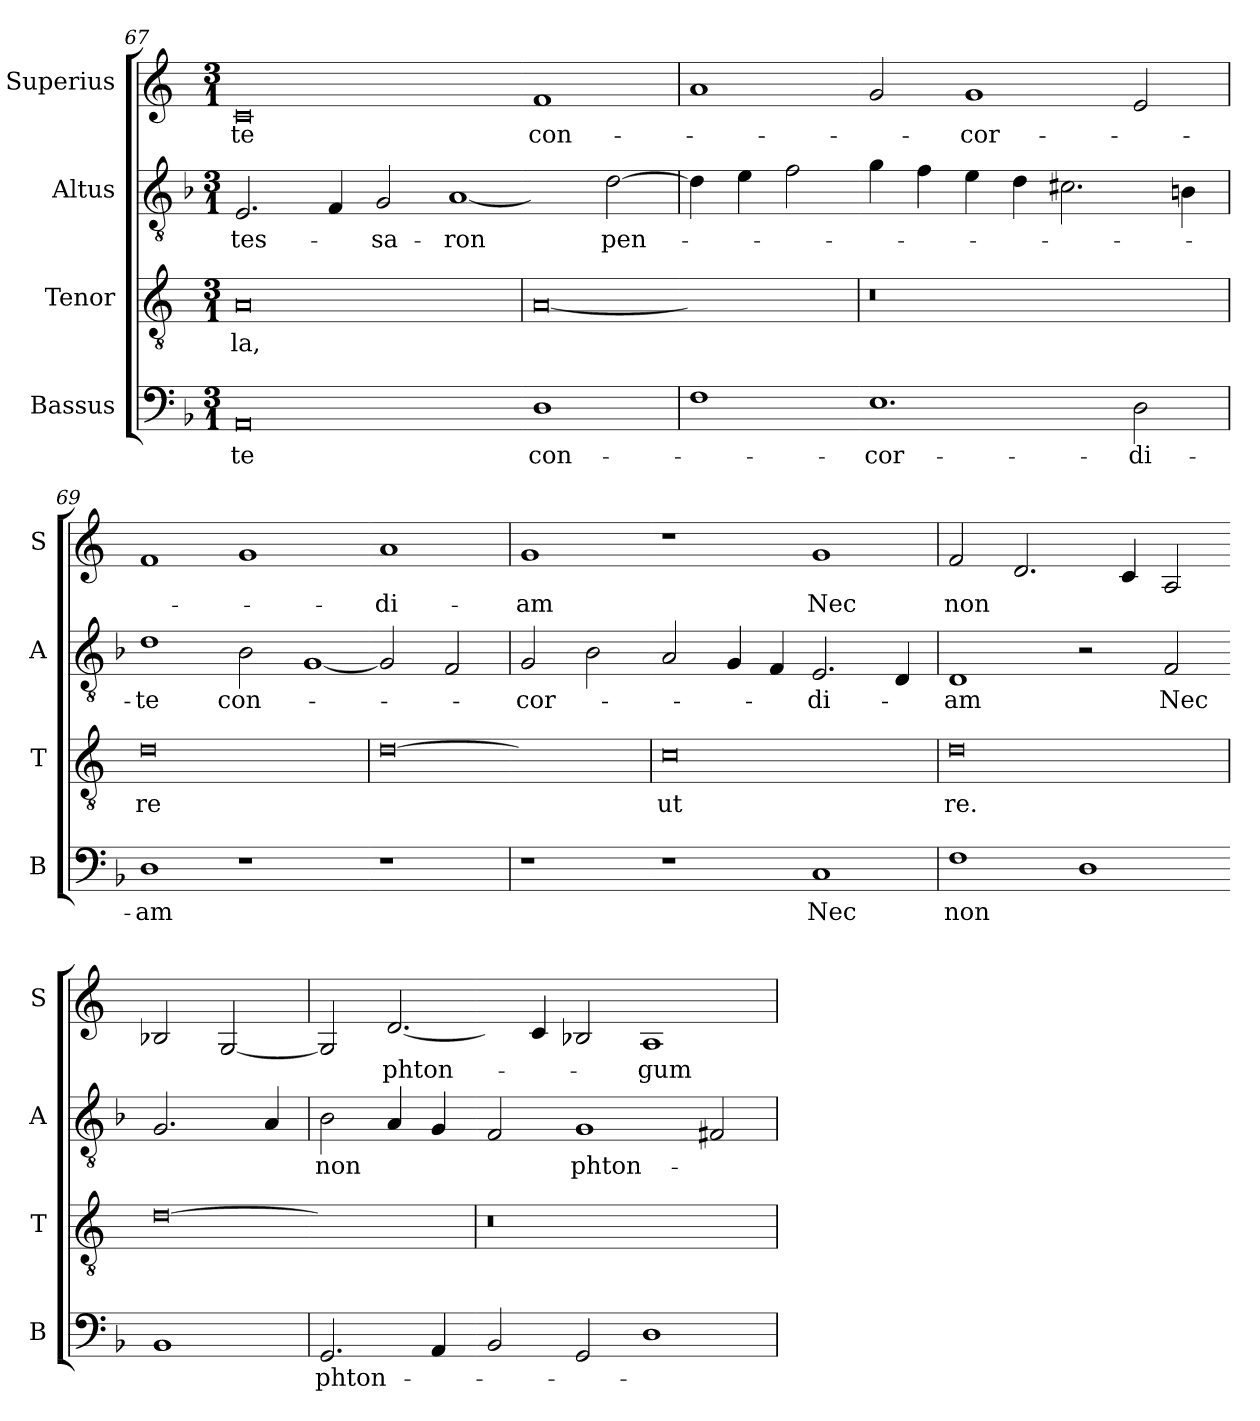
**kern	**text	**kern	**text	**kern	**text	**kern	**text
*part4	*part4	*part3	*part3	*part2	*part2	*part1	*part1
*staff4	*staff4	*staff3	*staff3	*staff2	*staff2	*staff1	*staff1
*I"Bassus	*	*I"Tenor	*	*I"Altus	*	*I"Superius	*
*I'B	*	*I'T	*	*I'A	*	*I'S	*
*clefF4	*	*clefGv2	*	*clefGv2	*	*clefG2	*
*k[b-]	*	*k[]	*	*k[b-]	*	*k[]	*
*M3/1	*	*M3/1	*	*M3/1	*	*M3/1	*
=67	=67	=67	=67	=67	=67	=67	=67
0AA	-te	[y0A	la,	2.E/	tes-	0c	-te
.	.	.	.	4F/	.	.	.
.	.	.	.	2G/	-sa-	.	.
!	!	!	!	!LO:N:vis=1	!	!	!
.	.	.	.	[2A/	-ron	.	.
=-	=-	=	=-	=-	=-	=-	=-
!	!	!LO:N:vis=0	!	!	!	!	!
1D	con-	1A_	.	2A/yy]	.	1f	con-
.	.	.	.	[2d\	pen-	.	.
=68	=68	=68-	=68	=68	=68	=68	=68
1F	.	1Ayy]	.	4d\]	.	1a	.
.	.	.	.	4e\	.	.	.
.	.	.	.	2f\	.	.	.
=-	=-	=	=-	=-	=-	=-	=-
1.E	-cor-	0r	.	4g\	.	2g/	.
.	.	.	.	4f\	.	.	.
.	.	.	.	4e\	.	1g	-cor-
.	.	.	.	4d\	.	.	.
.	.	.	.	2.c#X\	.	.	.
2D\	-di-	.	.	.	.	2e/	.
.	.	.	.	4Bn\	.	.	.
=69	=69	=69	=69	=69	=69	=69	=69
1D	-am	[y0d	re	1d	-te	1f	.
1r	.	.	.	2B-\	con-	1g	.
!	!	!	!	!LO:N:vis=1	!	!	!
.	.	.	.	[2G/	.	.	.
=-	=-	=	=-	=-	=-	=-	=-
!	!	!LO:N:vis=0	!	!	!	!	!
1r	.	1d_	.	2G/]	.	1a	-di-
.	.	.	.	2F/	.	.	.
=70	=70	=70-	=70	=70	=70	=70	=70
1r	.	1dyy]	.	2G/	-cor-	1g	-am
.	.	.	.	2B-\	.	.	.
=-	=-	=	=-	=-	=-	=-	=-
1r	.	0c	ut	2A/	.	1r	.
.	.	.	.	4G/	.	.	.
.	.	.	.	4F/	.	.	.
1C	Nec	.	.	2.E/	-di-	1g	Nec
.	.	.	.	4D/	.	.	.
=71	=71	=71	=71	=71	=71	=71	=71
1F	non	[y0d	re.	1D	-am	2f/	non
.	.	.	.	.	.	2.d/	.
1D	.	.	.	2r	.	.	.
.	.	.	.	.	.	4c/	.
.	.	.	.	2F/	Nec	2A/	.
=-	=-	=	=-	=-	=-	=-	=-
!	!	!LO:N:vis=0	!	!	!	!	!
1BB-	.	1d_	.	2.G/	.	2B-X/	.
.	.	.	.	.	.	[2G/	.
.	.	.	.	4A/	.	.	.
=72	=72	=72-	=72	=72	=72	=72	=72
2.GG/	phton-	1dyy]	.	2B-\	non	2G/]	.
!	!	!	!	!	!	!LO:N:vis=2.	!
.	.	.	.	4A/	.	[2d/	phton-
4AA/	.	.	.	4G/	.	.	.
=-	=-	=	=-	=-	=-	=-	=-
2BB-/	.	0r	.	2F/	.	4dyy]	.
.	.	.	.	.	.	4c/	.
2GG/	.	.	.	1G	phton-	2B-X/	.
1D	.	.	.	.	.	1A	-gum
.	.	.	.	2F#X/	.	.	.
=	=	=	=	=	=	=	=
*-	*-	*-	*-	*-	*-	*-	*-
